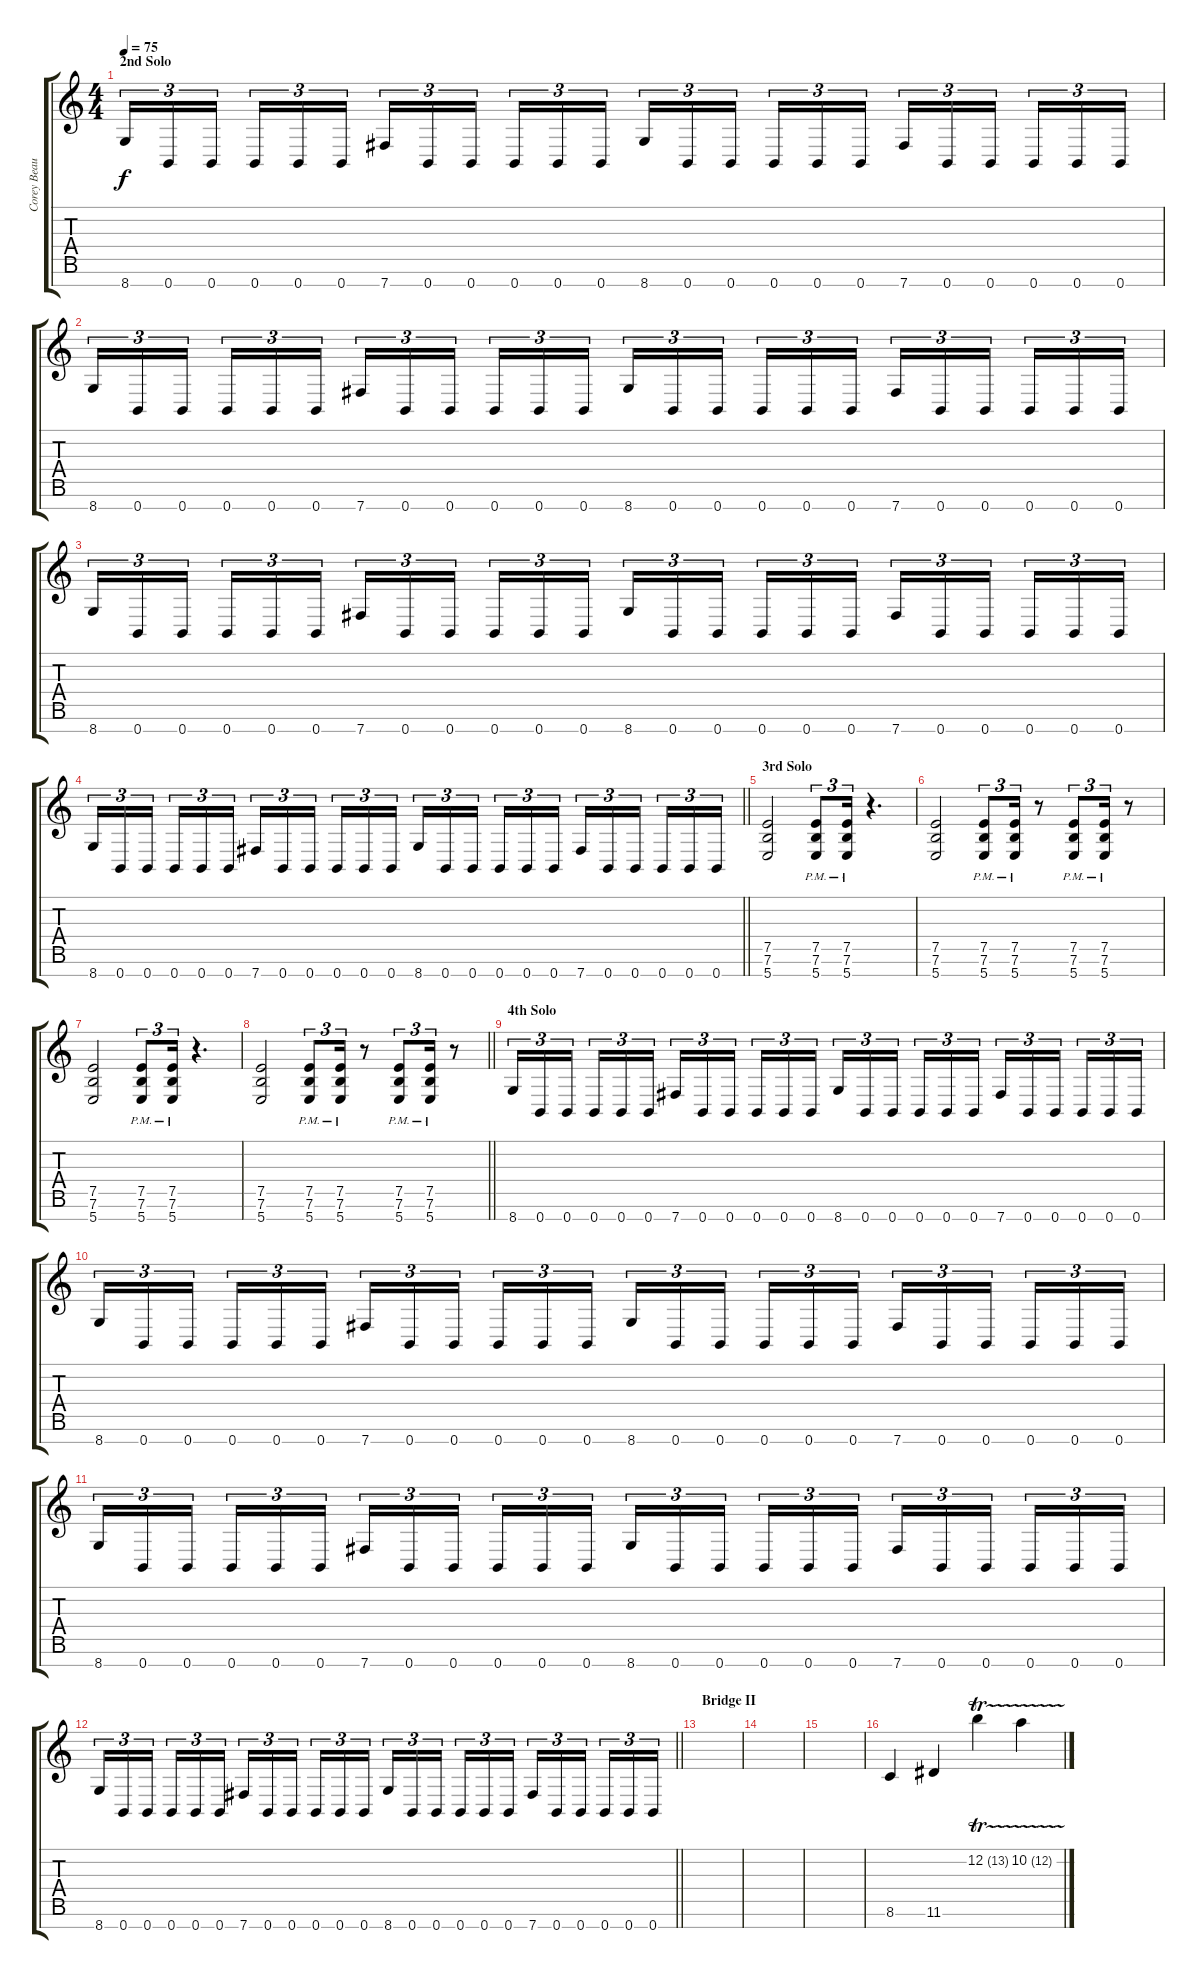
\track ("Corey Beaulieu" "Corey Beau") {instrument distortionguitar}
\staff {score tabs}
\tuning (E4 B3 G3 D3 A2 E2 B1) {hide}
\ts (4 4)
\section ("" "2nd Solo")
\tempo 75
\clef g2
\ks c
8.7.16{tu (3 2) dy f} 0.7.16{tu (3 2)} 0.7.16{tu (3 2) beam splitsecondary} 0.7.16{tu (3 2)} 0.7.16{tu (3 2)} 0.7.16{tu (3 2)} 7.7.16{tu (3 2)} 0.7.16{tu (3 2)} 0.7.16{tu (3 2) beam splitsecondary} 0.7.16{tu (3 2)} 0.7.16{tu (3 2)} 0.7.16{tu (3 2)} 8.7.16{tu (3 2)} 0.7.16{tu (3 2)} 0.7.16{tu (3 2) beam splitsecondary} 0.7.16{tu (3 2)} 0.7.16{tu (3 2)} 0.7.16{tu (3 2)} 7.7.16{tu (3 2)} 0.7.16{tu (3 2)} 0.7.16{tu (3 2) beam splitsecondary} 0.7.16{tu (3 2)} 0.7.16{tu (3 2)} 0.7.16{tu (3 2)} |
8.7.16{tu (3 2)} 0.7.16{tu (3 2)} 0.7.16{tu (3 2) beam splitsecondary} 0.7.16{tu (3 2)} 0.7.16{tu (3 2)} 0.7.16{tu (3 2)} 7.7.16{tu (3 2)} 0.7.16{tu (3 2)} 0.7.16{tu (3 2) beam splitsecondary} 0.7.16{tu (3 2)} 0.7.16{tu (3 2)} 0.7.16{tu (3 2)} 8.7.16{tu (3 2)} 0.7.16{tu (3 2)} 0.7.16{tu (3 2) beam splitsecondary} 0.7.16{tu (3 2)} 0.7.16{tu (3 2)} 0.7.16{tu (3 2)} 7.7.16{tu (3 2)} 0.7.16{tu (3 2)} 0.7.16{tu (3 2) beam splitsecondary} 0.7.16{tu (3 2)} 0.7.16{tu (3 2)} 0.7.16{tu (3 2)} |
8.7.16{tu (3 2)} 0.7.16{tu (3 2)} 0.7.16{tu (3 2) beam splitsecondary} 0.7.16{tu (3 2)} 0.7.16{tu (3 2)} 0.7.16{tu (3 2)} 7.7.16{tu (3 2)} 0.7.16{tu (3 2)} 0.7.16{tu (3 2) beam splitsecondary} 0.7.16{tu (3 2)} 0.7.16{tu (3 2)} 0.7.16{tu (3 2)} 8.7.16{tu (3 2)} 0.7.16{tu (3 2)} 0.7.16{tu (3 2) beam splitsecondary} 0.7.16{tu (3 2)} 0.7.16{tu (3 2)} 0.7.16{tu (3 2)} 7.7.16{tu (3 2)} 0.7.16{tu (3 2)} 0.7.16{tu (3 2) beam splitsecondary} 0.7.16{tu (3 2)} 0.7.16{tu (3 2)} 0.7.16{tu (3 2)} |
\barLineRight lightlight
8.7.16{tu (3 2)} 0.7.16{tu (3 2)} 0.7.16{tu (3 2) beam splitsecondary} 0.7.16{tu (3 2)} 0.7.16{tu (3 2)} 0.7.16{tu (3 2)} 7.7.16{tu (3 2)} 0.7.16{tu (3 2)} 0.7.16{tu (3 2) beam splitsecondary} 0.7.16{tu (3 2)} 0.7.16{tu (3 2)} 0.7.16{tu (3 2)} 8.7.16{tu (3 2)} 0.7.16{tu (3 2)} 0.7.16{tu (3 2) beam splitsecondary} 0.7.16{tu (3 2)} 0.7.16{tu (3 2)} 0.7.16{tu (3 2)} 7.7.16{tu (3 2)} 0.7.16{tu (3 2)} 0.7.16{tu (3 2) beam splitsecondary} 0.7.16{tu (3 2)} 0.7.16{tu (3 2)} 0.7.16{tu (3 2)} |
\section ("" "3rd Solo")
(7.5 7.6 5.7).2 (7.5{pm} 7.6{pm} 5.7{pm}).8{tu (3 2)} (7.5{pm} 7.6{pm} 5.7{pm}).16{tu (3 2)} r.4{d} |
(7.5 7.6 5.7).2 (7.5{pm} 7.6{pm} 5.7{pm}).8{tu (3 2)} (7.5{pm} 7.6{pm} 5.7{pm}).16{tu (3 2)} r.8 (7.5{pm} 7.6{pm} 5.7{pm}).8{tu (3 2)} (7.5{pm} 7.6{pm} 5.7{pm}).16{tu (3 2)} r.8 |
(7.5 7.6 5.7).2 (7.5{pm} 7.6{pm} 5.7{pm}).8{tu (3 2)} (7.5{pm} 7.6{pm} 5.7{pm}).16{tu (3 2)} r.4{d} |
\barLineRight lightlight
(7.5 7.6 5.7).2 (7.5{pm} 7.6{pm} 5.7{pm}).8{tu (3 2)} (7.5{pm} 7.6{pm} 5.7{pm}).16{tu (3 2)} r.8 (7.5{pm} 7.6{pm} 5.7{pm}).8{tu (3 2)} (7.5{pm} 7.6{pm} 5.7{pm}).16{tu (3 2)} r.8 |
\section ("" "4th Solo")
8.7.16{tu (3 2)} 0.7.16{tu (3 2)} 0.7.16{tu (3 2) beam splitsecondary} 0.7.16{tu (3 2)} 0.7.16{tu (3 2)} 0.7.16{tu (3 2)} 7.7.16{tu (3 2)} 0.7.16{tu (3 2)} 0.7.16{tu (3 2) beam splitsecondary} 0.7.16{tu (3 2)} 0.7.16{tu (3 2)} 0.7.16{tu (3 2)} 8.7.16{tu (3 2)} 0.7.16{tu (3 2)} 0.7.16{tu (3 2) beam splitsecondary} 0.7.16{tu (3 2)} 0.7.16{tu (3 2)} 0.7.16{tu (3 2)} 7.7.16{tu (3 2)} 0.7.16{tu (3 2)} 0.7.16{tu (3 2) beam splitsecondary} 0.7.16{tu (3 2)} 0.7.16{tu (3 2)} 0.7.16{tu (3 2)} |
8.7.16{tu (3 2)} 0.7.16{tu (3 2)} 0.7.16{tu (3 2) beam splitsecondary} 0.7.16{tu (3 2)} 0.7.16{tu (3 2)} 0.7.16{tu (3 2)} 7.7.16{tu (3 2)} 0.7.16{tu (3 2)} 0.7.16{tu (3 2) beam splitsecondary} 0.7.16{tu (3 2)} 0.7.16{tu (3 2)} 0.7.16{tu (3 2)} 8.7.16{tu (3 2)} 0.7.16{tu (3 2)} 0.7.16{tu (3 2) beam splitsecondary} 0.7.16{tu (3 2)} 0.7.16{tu (3 2)} 0.7.16{tu (3 2)} 7.7.16{tu (3 2)} 0.7.16{tu (3 2)} 0.7.16{tu (3 2) beam splitsecondary} 0.7.16{tu (3 2)} 0.7.16{tu (3 2)} 0.7.16{tu (3 2)} |
8.7.16{tu (3 2)} 0.7.16{tu (3 2)} 0.7.16{tu (3 2) beam splitsecondary} 0.7.16{tu (3 2)} 0.7.16{tu (3 2)} 0.7.16{tu (3 2)} 7.7.16{tu (3 2)} 0.7.16{tu (3 2)} 0.7.16{tu (3 2) beam splitsecondary} 0.7.16{tu (3 2)} 0.7.16{tu (3 2)} 0.7.16{tu (3 2)} 8.7.16{tu (3 2)} 0.7.16{tu (3 2)} 0.7.16{tu (3 2) beam splitsecondary} 0.7.16{tu (3 2)} 0.7.16{tu (3 2)} 0.7.16{tu (3 2)} 7.7.16{tu (3 2)} 0.7.16{tu (3 2)} 0.7.16{tu (3 2) beam splitsecondary} 0.7.16{tu (3 2)} 0.7.16{tu (3 2)} 0.7.16{tu (3 2)} |
\barLineRight lightlight
8.7.16{tu (3 2)} 0.7.16{tu (3 2)} 0.7.16{tu (3 2) beam splitsecondary} 0.7.16{tu (3 2)} 0.7.16{tu (3 2)} 0.7.16{tu (3 2)} 7.7.16{tu (3 2)} 0.7.16{tu (3 2)} 0.7.16{tu (3 2) beam splitsecondary} 0.7.16{tu (3 2)} 0.7.16{tu (3 2)} 0.7.16{tu (3 2)} 8.7.16{tu (3 2)} 0.7.16{tu (3 2)} 0.7.16{tu (3 2) beam splitsecondary} 0.7.16{tu (3 2)} 0.7.16{tu (3 2)} 0.7.16{tu (3 2)} 7.7.16{tu (3 2)} 0.7.16{tu (3 2)} 0.7.16{tu (3 2) beam splitsecondary} 0.7.16{tu (3 2)} 0.7.16{tu (3 2)} 0.7.16{tu (3 2)} |
\section ("" "Bridge II")
|
|
|
8.6.4 11.6.4 12.2{tr (13 32)}.4 10.2{tr (12 32)}.4
